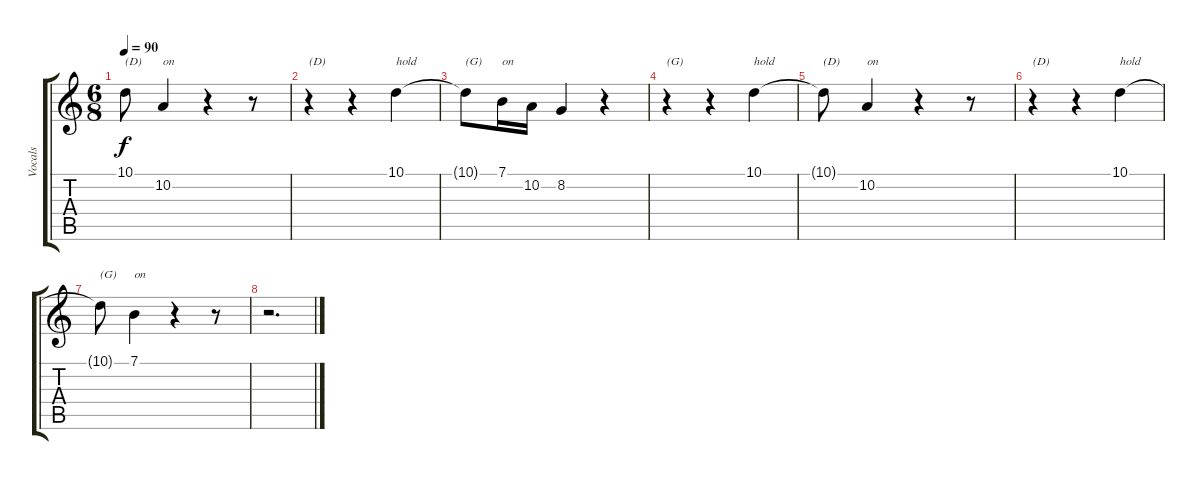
\track ("Vocals" "Vocals") {instrument steeldrums}
\staff {score tabs}
\tuning (E4 B3 G3 D3 A2 E2) {hide}
\ts (6 8)
\tempo 90
\clef g2
\ks c
10.1{t}.8{txt "(D)" dy f} 10.2.4{txt "on"} r.4 r.8 |
r.4{txt "(D)"} r.4 10.1.4{txt "hold"} |
10.1{t}.8{txt "(G)"} 7.1.16{txt "on"} 10.2.16 8.2.4 r.4 |
r.4{txt "(G)"} r.4 10.1.4{txt "hold"} |
10.1{t}.8{txt "(D)"} 10.2.4{txt "on"} r.4 r.8 |
r.4{txt "(D)"} r.4 10.1.4{txt "hold"} |
10.1{t}.8{txt "(G)"} 7.1.4{txt "on"} r.4 r.8 |
r.2{d}
